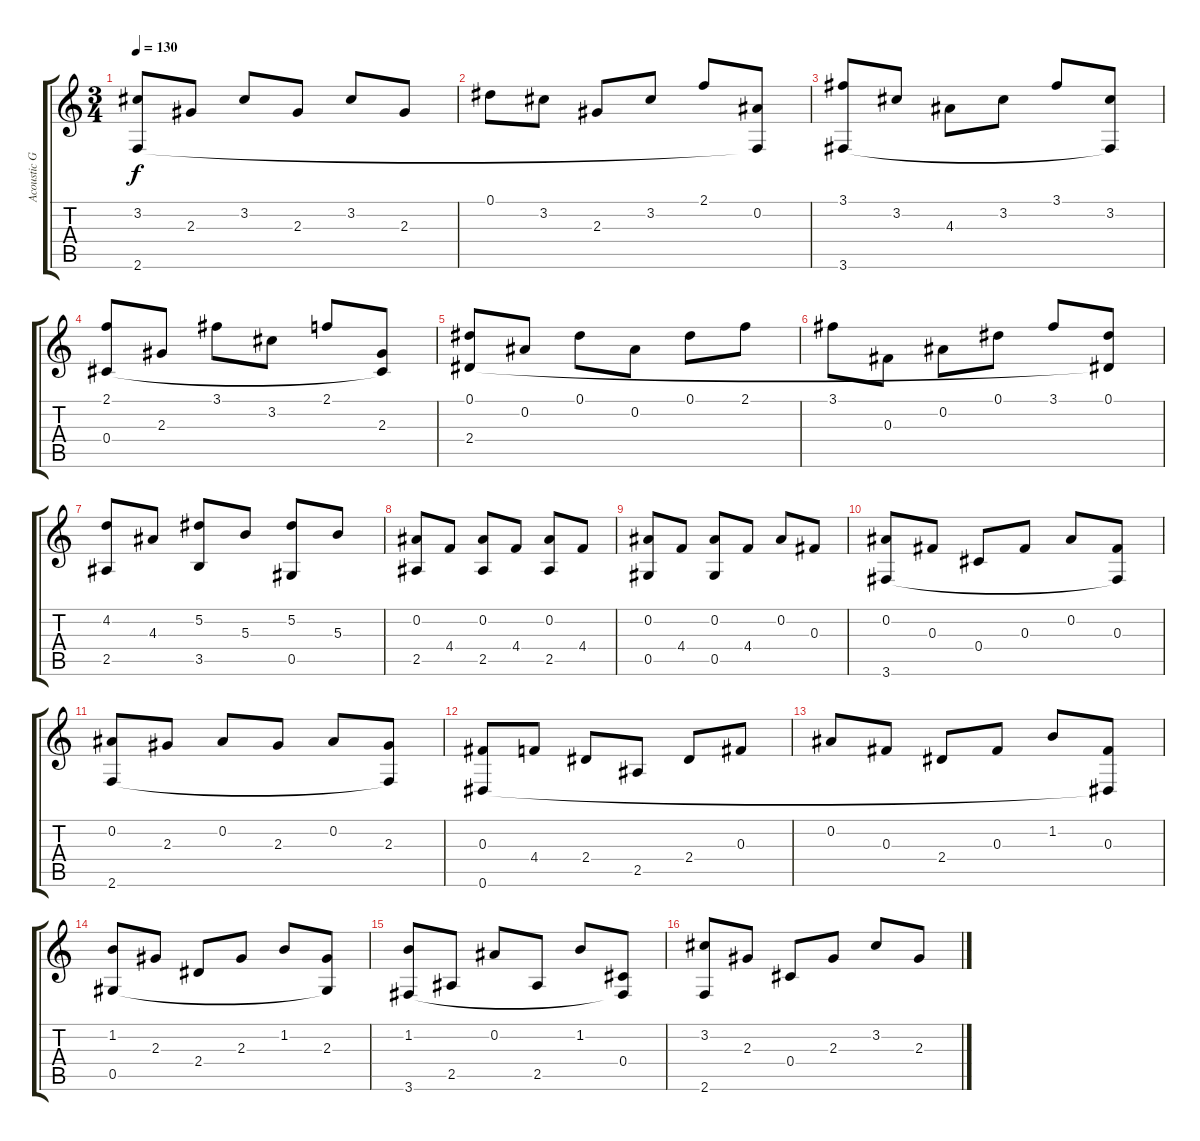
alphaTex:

\track ("Acoustic Guitar" "Acoustic G") {instrument acousticguitarsteel}
\staff {score tabs}
\tuning (Eb4 Bb3 Gb3 Db3 Ab2 Eb2) {hide}
\ts (3 4)
\tempo 130
\clef g2
\ks c
(3.2 2.6).8{dy f} 2.3.8 3.2.8 2.3.8 3.2.8 2.3.8 |
0.1.8 3.2.8 2.3.8 3.2.8 2.1.8 (0.2 2.6{t}).8 |
(3.1 3.6).8 3.2.8 4.3.8 3.2.8 3.1.8 (3.2 3.6{t}).8 |
(2.1 0.4).8 2.3.8 3.1.8 3.2.8 2.1.8 (2.3 0.4{t}).8 |
(0.1 2.4).8 0.2.8 0.1.8 0.2.8 0.1.8 2.1.8 |
3.1.8 0.3.8 0.2.8 0.1.8 3.1.8 (0.1 2.4{t}).8 |
(4.2 2.5).8 4.3.8 (5.2 3.5).8 5.3.8 (5.2 0.5).8 5.3.8 |
(0.2 2.5).8 4.4.8 (0.2 2.5).8 4.4.8 (0.2 2.5).8 4.4.8 |
(0.2 0.5).8 4.4.8 (0.2 0.5).8 4.4.8 0.2.8 0.3.8 |
(0.2 3.6).8 0.3.8 0.4.8 0.3.8 0.2.8 (0.3 3.6{t}).8 |
(0.2 2.6).8 2.3.8 0.2.8 2.3.8 0.2.8 (2.3 2.6{t}).8 |
(0.3 0.6).8 4.4.8 2.4.8 2.5.8 2.4.8 0.3.8 |
0.2.8 0.3.8 2.4.8 0.3.8 1.2.8 (0.3 0.6{t}).8 |
(1.2 0.5).8 2.3.8 2.4.8 2.3.8 1.2.8 (2.3 0.5{t}).8 |
(1.2 3.6).8 2.5.8 0.2.8 2.5.8 1.2.8 (0.4 3.6{t}).8 |
(3.2 2.6).8 2.3.8 0.4.8 2.3.8 3.2.8 2.3.8
